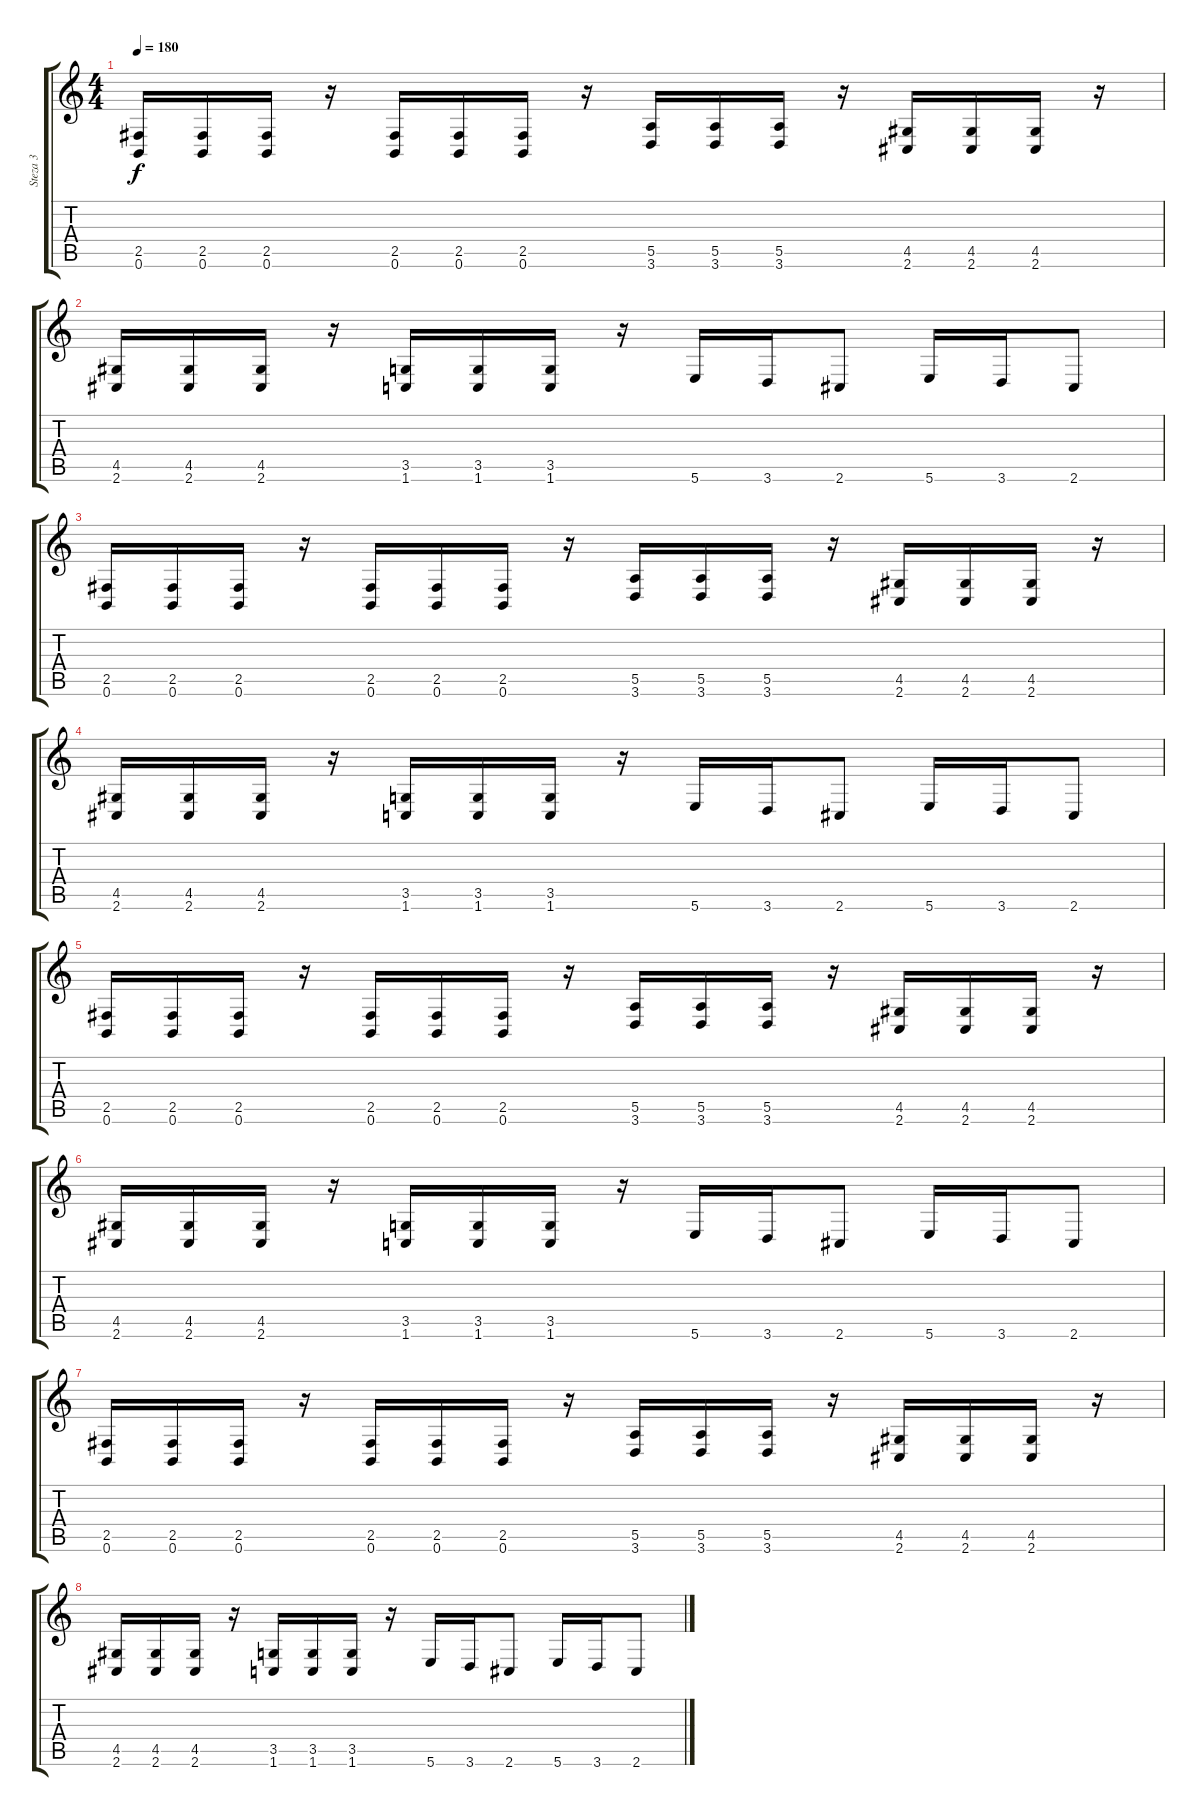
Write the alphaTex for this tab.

\track ("Steza 3" "Steza 3") {instrument overdrivenguitar}
\staff {score tabs}
\tuning (B3 Gb3 D3 A2 E2 B1) {hide}
\ts (4 4)
\section ("" "")
\tempo 180
\clef g2
\ks c
(2.5 0.6).16{dy f} (2.5 0.6).16 (2.5 0.6).16 r.16 (2.5 0.6).16 (2.5 0.6).16 (2.5 0.6).16 r.16 (5.5 3.6).16 (5.5 3.6).16 (5.5 3.6).16 r.16 (4.5 2.6).16 (4.5 2.6).16 (4.5 2.6).16 r.16 |
(4.5 2.6).16 (4.5 2.6).16 (4.5 2.6).16 r.16 (3.5 1.6).16 (3.5 1.6).16 (3.5 1.6).16 r.16 5.6.16 3.6.16 2.6.8 5.6.16 3.6.16 2.6.8 |
(2.5 0.6).16 (2.5 0.6).16 (2.5 0.6).16 r.16 (2.5 0.6).16 (2.5 0.6).16 (2.5 0.6).16 r.16 (5.5 3.6).16 (5.5 3.6).16 (5.5 3.6).16 r.16 (4.5 2.6).16 (4.5 2.6).16 (4.5 2.6).16 r.16 |
(4.5 2.6).16 (4.5 2.6).16 (4.5 2.6).16 r.16 (3.5 1.6).16 (3.5 1.6).16 (3.5 1.6).16 r.16 5.6.16 3.6.16 2.6.8 5.6.16 3.6.16 2.6.8 |
(2.5 0.6).16 (2.5 0.6).16 (2.5 0.6).16 r.16 (2.5 0.6).16 (2.5 0.6).16 (2.5 0.6).16 r.16 (5.5 3.6).16 (5.5 3.6).16 (5.5 3.6).16 r.16 (4.5 2.6).16 (4.5 2.6).16 (4.5 2.6).16 r.16 |
(4.5 2.6).16 (4.5 2.6).16 (4.5 2.6).16 r.16 (3.5 1.6).16 (3.5 1.6).16 (3.5 1.6).16 r.16 5.6.16 3.6.16 2.6.8 5.6.16 3.6.16 2.6.8 |
(2.5 0.6).16 (2.5 0.6).16 (2.5 0.6).16 r.16 (2.5 0.6).16 (2.5 0.6).16 (2.5 0.6).16 r.16 (5.5 3.6).16 (5.5 3.6).16 (5.5 3.6).16 r.16 (4.5 2.6).16 (4.5 2.6).16 (4.5 2.6).16 r.16 |
(4.5 2.6).16 (4.5 2.6).16 (4.5 2.6).16 r.16 (3.5 1.6).16 (3.5 1.6).16 (3.5 1.6).16 r.16 5.6.16 3.6.16 2.6.8 5.6.16 3.6.16 2.6.8
